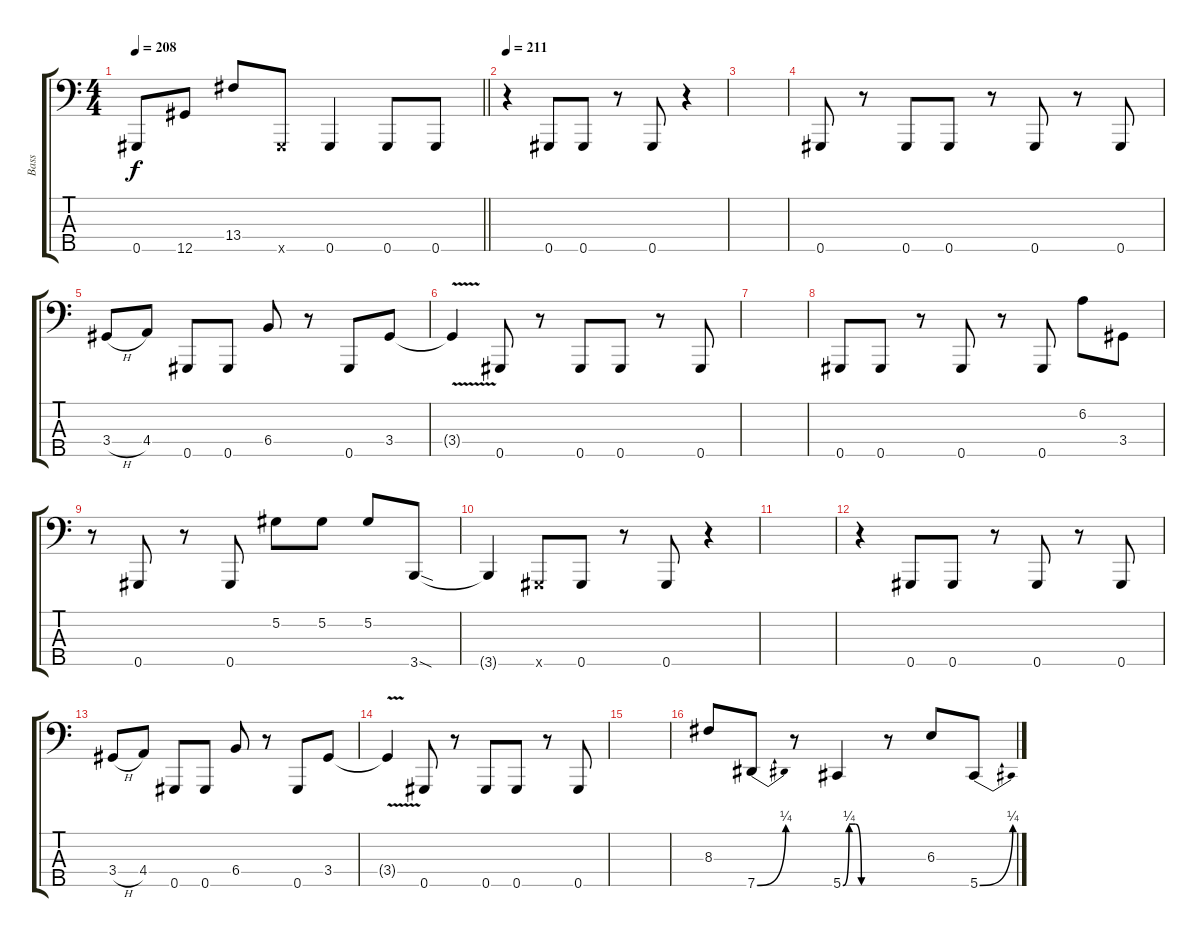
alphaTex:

\track ("Bass" "Bass") {instrument electricbasspick}
\staff {score tabs}
\tuning (F2 Eb2 Bb1 F1 Ab0) {hide}
\ts (4 4)
\tempo 208
\clef f4
\barLineRight lightlight
\ks c
0.5.8{dy f} 12.5.8 13.4.8 0.5{x}.8 0.5.4 0.5.8 0.5.8 |
\section ("" "")
\tempo 211
r.4 0.5.8 0.5.8 r.8 0.5.8 r.4 |
|
0.5.8 r.8 0.5.8 0.5.8 r.8 0.5.8 r.8 0.5.8 |
3.4{h}.8 4.4.8 0.5.8 0.5.8 6.4.8 r.8 0.5.8 3.4.8 |
3.4{v t}.4 0.5.8 r.8 0.5.8 0.5.8 r.8 0.5.8 |
|
0.5.8 0.5.8 r.8 0.5.8 r.8 0.5.8 6.2.8 3.4.8 |
r.8 0.5.8 r.8 0.5.8 5.2.8 5.2.8 5.2.8 3.5{sod}.8 |
3.5{t}.4 0.5{x}.8 0.5.8 r.8 0.5.8 r.4 |
|
r.4 0.5.8 0.5.8 r.8 0.5.8 r.8 0.5.8 |
3.4{h}.8 4.4.8 0.5.8 0.5.8 6.4.8 r.8 0.5.8 3.4.8 |
3.4{v t}.4 0.5.8 r.8 0.5.8 0.5.8 r.8 0.5.8 |
|
8.3.8 7.5{be (bend 0 0 60 1)}.8 r.8 5.5{be (custom 0 0 10 1 20 1 30 0 60 0)}.4 r.8 6.3.8 5.5{be (bend 0 0 60 1)}.8
